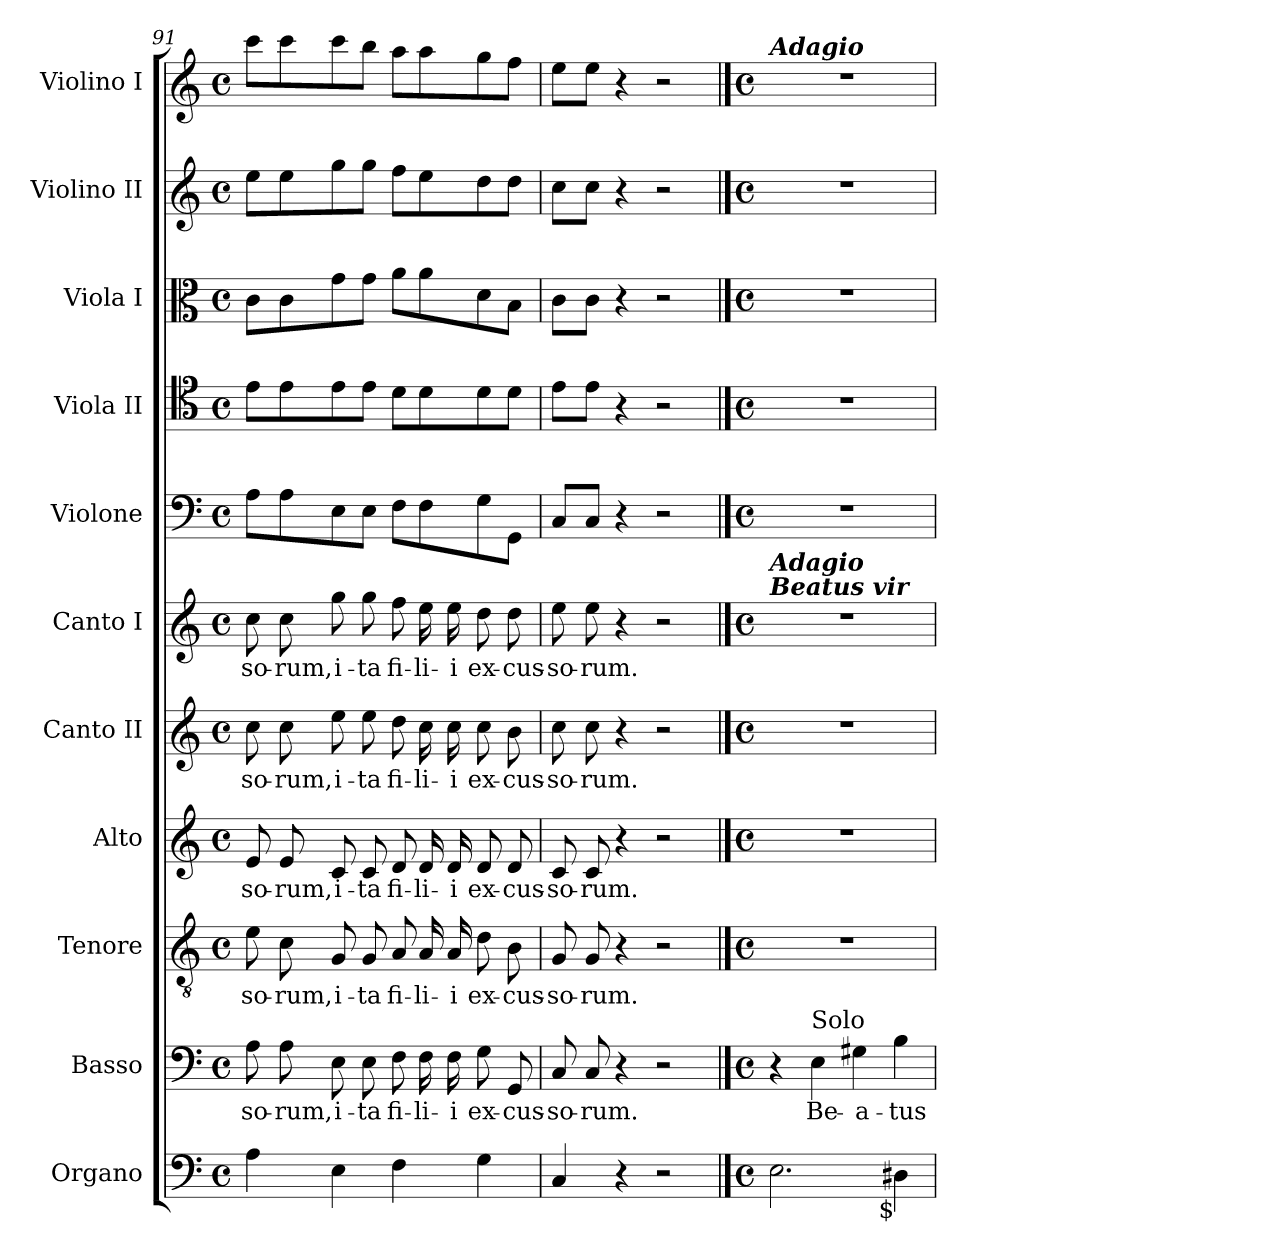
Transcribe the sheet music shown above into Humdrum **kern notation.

**kern	**kern	**text	**kern	**text	**kern	**text	**kern	**text	**kern	**text	**kern	**kern	**kern	**kern	**kern
*part11	*part10	*part10	*part9	*part9	*part8	*part8	*part7	*part7	*part6	*part6	*part5	*part4	*part3	*part2	*part1
*staff11	*staff10	*staff10	*staff9	*staff9	*staff8	*staff8	*staff7	*staff7	*staff6	*staff6	*staff5	*staff4	*staff3	*staff2	*staff1
*I"Organo	*I"Basso	*	*I"Tenore	*	*I"Alto	*	*I"Canto II	*	*I"Canto I	*	*I"Violone	*I"Viola II	*I"Viola I	*I"Violino II	*I"Violino I
*I'Org.	*I'B.	*	*I'T.	*	*I'A.	*	*I'C. II	*	*I'C. I	*	*I'Vne.	*I'Vla. II	*I'Vla. I	*I'Vl. II	*I'Vl. I
*clefF4	*clefF4	*	*clefGv2	*	*clefG2	*	*clefG2	*	*clefG2	*	*clefF4	*clefC4	*clefC3	*clefG2	*clefG2
*	*	*	*ITrd7c12	*	*	*	*	*	*	*	*	*	*	*	*
*k[]	*k[]	*	*k[]	*	*k[]	*	*k[]	*	*k[]	*	*k[]	*k[]	*k[]	*k[]	*k[]
*C:	*C:	*	*C:	*	*C:	*	*C:	*	*C:	*	*C:	*C:	*C:	*C:	*C:
*M4/4	*M4/4	*	*M4/4	*	*M4/4	*	*M4/4	*	*M4/4	*	*M4/4	*M4/4	*M4/4	*M4/4	*M4/4
*met(c)	*met(c)	*	*met(c)	*	*met(c)	*	*met(c)	*	*met(c)	*	*met(c)	*met(c)	*met(c)	*met(c)	*met(c)
=91	=91	=91	=91	=91	=91	=91	=91	=91	=91	=91	=91	=91	=91	=91	=91
!	!	!LO:LY:b:color=#000000	!	!	!	!	!	!	!	!	!	!	!	!	!
!	!	!	!	!LO:LY:b:color=#000000	!	!	!	!	!	!	!	!	!	!	!
!	!	!	!	!	!	!LO:LY:b:color=#000000	!	!	!	!	!	!	!	!	!
!	!	!	!	!	!	!	!	!LO:LY:b:color=#000000	!	!	!	!	!	!	!
!	!	!	!	!	!	!	!	!	!	!LO:LY:b:color=#000000	!	!	!	!	!
4Ai\	8Ai\	-so-	8Ei\	-so-	8ei/	-so-	8cci\	-so-	8cci\	-so-	8Ai\L	8ei\L	8ci\L	8eei\L	8ccci\L
!	!	!LO:LY:b:color=#000000	!	!	!	!	!	!	!	!	!	!	!	!	!
!	!	!	!	!LO:LY:b:color=#000000	!	!	!	!	!	!	!	!	!	!	!
!	!	!	!	!	!	!LO:LY:b:color=#000000	!	!	!	!	!	!	!	!	!
!	!	!	!	!	!	!	!	!LO:LY:b:color=#000000	!	!	!	!	!	!	!
!	!	!	!	!	!	!	!	!	!	!LO:LY:b:color=#000000	!	!	!	!	!
.	8Ai\	-rum,	8Ci\	-rum,	8ei/	-rum,	8cci\	-rum,	8cci\	-rum,	8Ai\	8ei\	8ci\	8eei\	8ccci\
!	!	!LO:LY:b:color=#000000	!	!	!	!	!	!	!	!	!	!	!	!	!
!	!	!	!	!LO:LY:b:color=#000000	!	!	!	!	!	!	!	!	!	!	!
!	!	!	!	!	!	!LO:LY:b:color=#000000	!	!	!	!	!	!	!	!	!
!	!	!	!	!	!	!	!	!LO:LY:b:color=#000000	!	!	!	!	!	!	!
!	!	!	!	!	!	!	!	!	!	!LO:LY:b:color=#000000	!	!	!	!	!
4Ei\	8Ei\	i-	8GGi/	i-	8ci/	i-	8eei\	i-	8ggi\	i-	8Ei\	8ei\	8gi\	8ggi\	8ccci\
!	!	!LO:LY:b:color=#000000	!	!	!	!	!	!	!	!	!	!	!	!	!
!	!	!	!	!LO:LY:b:color=#000000	!	!	!	!	!	!	!	!	!	!	!
!	!	!	!	!	!	!LO:LY:b:color=#000000	!	!	!	!	!	!	!	!	!
!	!	!	!	!	!	!	!	!LO:LY:b:color=#000000	!	!	!	!	!	!	!
!	!	!	!	!	!	!	!	!	!	!LO:LY:b:color=#000000	!	!	!	!	!
.	8Ei\	-ta	8GGi/	-ta	8ci/	-ta	8eei\	-ta	8ggi\	-ta	8Ei\J	8ei\J	8gi\J	8ggi\J	8bbi\J
!	!	!LO:LY:b:color=#000000	!	!	!	!	!	!	!	!	!	!	!	!	!
!	!	!	!	!LO:LY:b:color=#000000	!	!	!	!	!	!	!	!	!	!	!
!	!	!	!	!	!	!LO:LY:b:color=#000000	!	!	!	!	!	!	!	!	!
!	!	!	!	!	!	!	!	!LO:LY:b:color=#000000	!	!	!	!	!	!	!
!	!	!	!	!	!	!	!	!	!	!LO:LY:b:color=#000000	!	!	!	!	!
4Fi\	8Fi\	fi-	8AAi/	fi-	8di/	fi-	8ddi\	fi-	8ffi\	fi-	8Fi\L	8di\L	8ai\L	8ffi\L	8aai\L
!	!	!LO:LY:b:color=#000000	!	!	!	!	!	!	!	!	!	!	!	!	!
!	!	!	!	!LO:LY:b:color=#000000	!	!	!	!	!	!	!	!	!	!	!
!	!	!	!	!	!	!LO:LY:b:color=#000000	!	!	!	!	!	!	!	!	!
!	!	!	!	!	!	!	!	!LO:LY:b:color=#000000	!	!	!	!	!	!	!
!	!	!	!	!	!	!	!	!	!	!LO:LY:b:color=#000000	!	!	!	!	!
.	16Fi\	-li-	16AAi/	-li-	16di/	-li-	16cci\	-li-	16eei\	-li-	8Fi\	8di\	8ai\	8eei\	8aai\
!	!	!LO:LY:b:color=#000000	!	!	!	!	!	!	!	!	!	!	!	!	!
!	!	!	!	!LO:LY:b:color=#000000	!	!	!	!	!	!	!	!	!	!	!
!	!	!	!	!	!	!LO:LY:b:color=#000000	!	!	!	!	!	!	!	!	!
!	!	!	!	!	!	!	!	!LO:LY:b:color=#000000	!	!	!	!	!	!	!
!	!	!	!	!	!	!	!	!	!	!LO:LY:b:color=#000000	!	!	!	!	!
.	16Fi\	-i	16AAi/	-i	16di/	-i	16cci\	-i	16eei\	-i	.	.	.	.	.
!	!	!LO:LY:b:color=#000000	!	!	!	!	!	!	!	!	!	!	!	!	!
!	!	!	!	!LO:LY:b:color=#000000	!	!	!	!	!	!	!	!	!	!	!
!	!	!	!	!	!	!LO:LY:b:color=#000000	!	!	!	!	!	!	!	!	!
!	!	!	!	!	!	!	!	!LO:LY:b:color=#000000	!	!	!	!	!	!	!
!	!	!	!	!	!	!	!	!	!	!LO:LY:b:color=#000000	!	!	!	!	!
4Gi\	8Gi\	ex-	8Di\	ex-	8di/	ex-	8cci\	ex-	8ddi\	ex-	8Gi\	8di\	8di\	8ddi\	8ggi\
!	!	!LO:LY:b:color=#000000	!	!	!	!	!	!	!	!	!	!	!	!	!
!	!	!	!	!LO:LY:b:color=#000000	!	!	!	!	!	!	!	!	!	!	!
!	!	!	!	!	!	!LO:LY:b:color=#000000	!	!	!	!	!	!	!	!	!
!	!	!	!	!	!	!	!	!LO:LY:b:color=#000000	!	!	!	!	!	!	!
!	!	!	!	!	!	!	!	!	!	!LO:LY:b:color=#000000	!	!	!	!	!
.	8GGi/	-cus-	8BBi\	-cus-	8di/	-cus-	8bi\	-cus-	8ddi\	-cus-	8GGi\J	8di\J	8Bi\J	8ddi\J	8ffi\J
=92	=92	=92	=92	=92	=92	=92	=92	=92	=92	=92	=92	=92	=92	=92	=92
!	!	!LO:LY:b:color=#000000	!	!	!	!	!	!	!	!	!	!	!	!	!
!	!	!	!	!LO:LY:b:color=#000000	!	!	!	!	!	!	!	!	!	!	!
!	!	!	!	!	!	!LO:LY:b:color=#000000	!	!	!	!	!	!	!	!	!
!	!	!	!	!	!	!	!	!LO:LY:b:color=#000000	!	!	!	!	!	!	!
!	!	!	!	!	!	!	!	!	!	!LO:LY:b:color=#000000	!	!	!	!	!
4Ci/	8Ci/	-so-	8GGi/	-so-	8ci/	-so-	8cci\	-so-	8eei\	-so-	8Ci/L	8ei\L	8ci\L	8cci\L	8eei\L
!	!	!LO:LY:b:color=#000000	!	!	!	!	!	!	!	!	!	!	!	!	!
!	!	!	!	!LO:LY:b:color=#000000	!	!	!	!	!	!	!	!	!	!	!
!	!	!	!	!	!	!LO:LY:b:color=#000000	!	!	!	!	!	!	!	!	!
!	!	!	!	!	!	!	!	!LO:LY:b:color=#000000	!	!	!	!	!	!	!
!	!	!	!	!	!	!	!	!	!	!LO:LY:b:color=#000000	!	!	!	!	!
.	8Ci/	-rum.	8GGi/	-rum.	8ci/	-rum.	8cci\	-rum.	8eei\	-rum.	8Ci/J	8ei\J	8ci\J	8cci\J	8eei\J
4r	4r	.	4r	.	4r	.	4r	.	4r	.	4r	4r	4r	4r	4r
2r	2r	.	2r	.	2r	.	2r	.	2r	.	2r	2r	2r	2r	2r
!!LO:LB:g=z
==1	==1	==1	==1	==1	==1	==1	==1	==1	==1	==1	==1	==1	==1	==1	==1
*M4/4	*M4/4	*	*M4/4	*	*M4/4	*	*M4/4	*	*M4/4	*	*M4/4	*M4/4	*M4/4	*M4/4	*M4/4
*met(c)	*met(c)	*	*met(c)	*	*met(c)	*	*met(c)	*	*met(c)	*	*met(c)	*met(c)	*met(c)	*met(c)	*met(c)
*	*	*	*	*	*	*	*	*	*MM60	*	*	*	*	*	*MM60
!	!	!	!	!	!	!	!	!	!	!	!	!	!	!	!LO:TX:a:Bi:t=Adagio
!	!	!	!	!	!	!	!	!	!LO:TX:a:Bi:t=Beatus vir	!	!	!	!	!	!
!	!	!	!	!	!	!	!	!	!LO:TX:a:Bi:t=Adagio	!	!	!	!	!	!
2.Ei\	4r	.	1r	.	1r	.	1r	.	1r	.	1r	1r	1r	1r	1r
!	!LO:TX:a:t=Solo	!	!	!	!	!	!	!	!	!	!	!	!	!	!
!	!	!LO:LY:b:color=#000000	!	!	!	!	!	!	!	!	!	!	!	!	!
.	4Ei\	Be-	.	.	.	.	.	.	.	.	.	.	.	.	.
!	!	!LO:LY:b:color=#000000	!	!	!	!	!	!	!	!	!	!	!	!	!
.	4G#Xi\	-a-	.	.	.	.	.	.	.	.	.	.	.	.	.
!LO:TX:b:rj:t=$	!	!	!	!	!	!	!	!	!	!	!	!	!	!	!
!	!	!LO:LY:b:color=#000000	!	!	!	!	!	!	!	!	!	!	!	!	!
4D#Xi\	4Bi\	-tus	.	.	.	.	.	.	.	.	.	.	.	.	.
=	=	=	=	=	=	=	=	=	=	=	=	=	=	=	=
*-	*-	*-	*-	*-	*-	*-	*-	*-	*-	*-	*-	*-	*-	*-	*-
